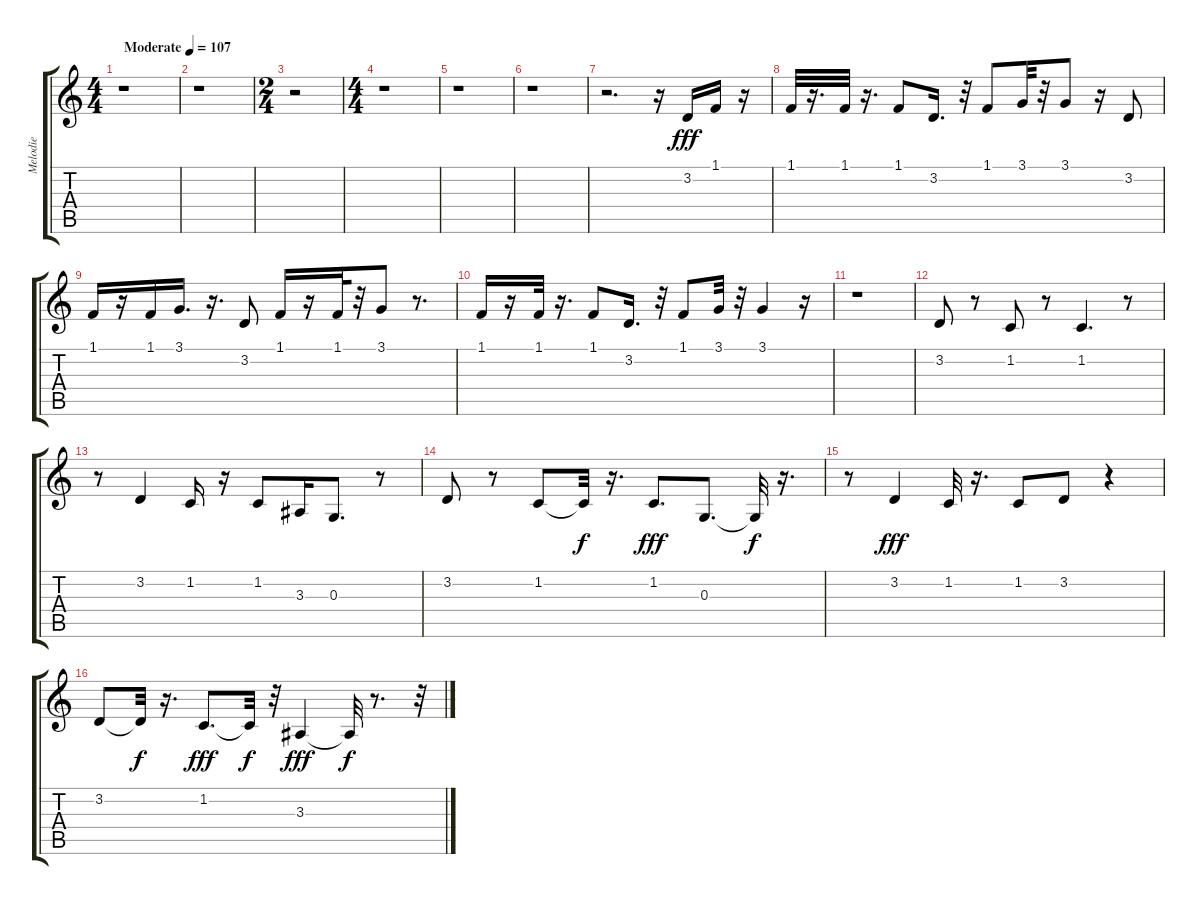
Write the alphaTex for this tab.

\track ("Melodie" "Melodie") {instrument flute}
\staff {score tabs}
\tuning (E4 B3 G3 D3 A2 E2) {hide}
\ts (4 4)
\tempo (107 "Moderate")
\clef g2
\ks c
r.1{dy fff instrument flute} |
r.1 |
\ts (2 4)
r.2 |
\ts (4 4)
r.1 |
r.1 |
r.1 |
r.2{d} r.16 3.2.16 1.1.16 r.16 |
1.1.32 r.16{d} 1.1.32 r.16{d} 1.1.8 3.2.16{d} r.32 1.1.8 3.1.32 r.32 3.1.8 r.16 3.2.8 |
1.1.16 r.16 1.1.16 3.1.16{d} r.16{d} 3.2.8 1.1.16 r.16 1.1.32 r.32 3.1.8 r.8{d} |
1.1.16 r.16 1.1.32 r.16{d} 1.1.8 3.2.16{d} r.32 1.1.8 3.1.32 r.32 3.1.4 r.16 |
r.1 |
3.2.8 r.8 1.2.8 r.8 1.2.4{d} r.8 |
r.8 3.2.4 1.2.16 r.16 1.2.8 3.3.16 0.3.8{d} r.8 |
3.2.8 r.8 1.2.8 1.2{t}.32{dy f} r.16{d} 1.2.8{d dy fff} 0.3.8{d} 0.3{t}.32{dy f} r.16{d} |
r.8 3.2.4{dy fff} 1.2.32 r.16{d} 1.2.8 3.2.8 r.4 |
3.2.8 3.2{t}.32{dy f} r.16{d} 1.2.8{d dy fff} 1.2{t}.32{dy f} r.32 3.3.4{dy fff} 3.3{t}.32{dy f} r.8{d} r.32
